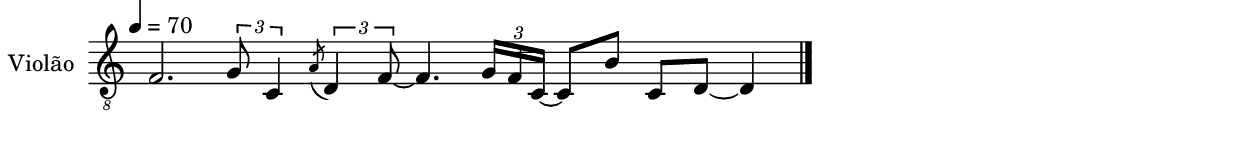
\version "2.18.2"

%{
BAHPM
Bateria de Avaliação da Habilidade de Percepção Musical
Item: 11_escala
Igual ou diferente: igual
%}

%%% INFORMACOES PRE-MUSICA %%%

%%%%%%%%%%%%%
% SUBITEM A %
%%%%%%%%%%%%%


% Inserir nome do instrumento, andamento, compasso, clave

instrumentoNomeItemA = \set Staff.instrumentName = "Violão"
andamentoItemA = \tempo 4 = 70
compassoItemA = \time 10/4
clefItemA = \clef "G_8"
keyItemA = \key c \major

%%%%%%%%%%%%%
% SUBITEM B %
%%%%%%%%%%%%%

instrumentoNomeItemB = \instrumentoNomeItemA
andamentoItemB = \andamentoItemA
compassoItemB = \compassoItemA
clefItemB = \clefItemA
keyItemB = \keyItemA

%%%%%%%%%%
% MUSICA %
%%%%%%%%%%

musica = \relative c {
  \override Staff.TimeSignature #'stencil = ##f
  f2. \tuplet 3/2 { g8 c,4 }
  \acciaccatura a'8 \tuplet 3/2 { d,4 f8 ~ }
  f4. \tuplet 3/2 { g16 f c ~ } 
  c8[ b'] c,[ d] ~ d4
 \tag #'itemA { }
 \tag #'itemB { }
 \bar "|."
}

%%% Configuração de layout %%%

\include "lilypond-book-preamble.ly"

% desmarcar os itens abaixo para regular alinhamento de itens

\paper {
% ragged-right = ##f 
% line-width = 110\mm
}

%%% CONTEXTOS PARA CADA SUBITEM %%%

itemA = \score {
  \new Staff <<
    \instrumentoNomeItemA
    \andamentoItemA
    \compassoItemA
    \clefItemA
    \keyItemA
    \new Voice { 
      \keepWithTag #'itemA \musica
    }
  >>
}

itemB = \score {
  \new Staff <<
    \instrumentoNomeItemB
    \andamentoItemB
    \compassoItemB
    \clefItemB
    \keyItemB
    \new Voice { 
      \keepWithTag #'itemB \musica
    }
  >>
}



\itemA

% Desmarcar para incluir o subitem B

%\itemB